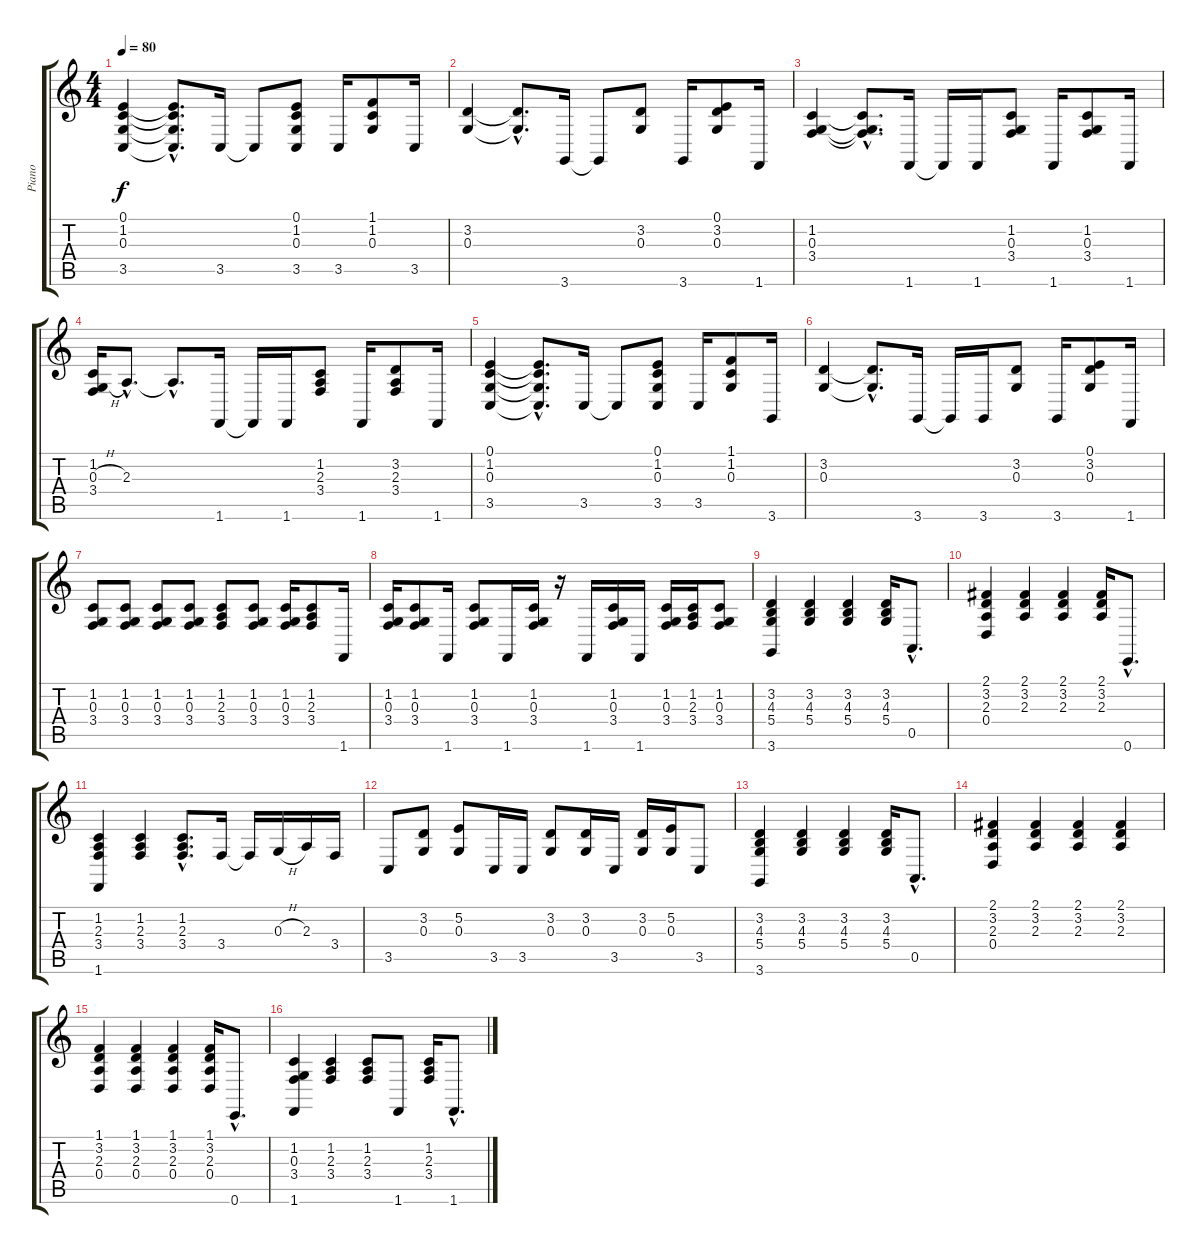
\track ("Piano" "Piano") {instrument brightacousticpiano}
\staff {score tabs}
\tuning (E4 B3 G3 D3 A2 E2) {hide}
\ts (4 4)
\tempo 80
\clef g2
\ks c
(0.1 1.2 0.3 3.5).4{dy f} (0.1{hac t} 1.2{hac t} 0.3{hac t} 3.5{hac t}).8{d} 3.5.16 3.5{t}.8 (0.1 1.2 0.3 3.5).8 3.5.16 (1.1 1.2 0.3).8 3.5.16 |
(3.2 0.3).4 (3.2{hac t} 0.3{hac t}).8{d} 3.6.16 3.6{t}.8 (3.2 0.3).8 3.6.16 (0.1 3.2 0.3).8 1.6.16 |
(1.2 0.3 3.4).4 (1.2{hac t} 0.3{hac t} 3.4{hac t}).8{d} 1.6.16 1.6{t}.16 1.6.16 (1.2 0.3 3.4).8 1.6.16 (1.2 0.3 3.4).8 1.6.16 |
(1.2 0.3{h} 3.4).16 2.3{hac}.8{d} 2.3{hac t}.8{d} 1.6.16 1.6{t}.16 1.6.16 (1.2 2.3 3.4).8 1.6.16 (3.2 2.3 3.4).8 1.6.16 |
(0.1 1.2 0.3 3.5).4 (0.1{hac t} 1.2{hac t} 0.3{hac t} 3.5{hac t}).8{d} 3.5.16 3.5{t}.8 (0.1 1.2 0.3 3.5).8 3.5.16 (1.1 1.2 0.3).8 3.6.16 |
(3.2 0.3).4 (3.2{hac t} 0.3{hac t}).8{d} 3.6.16 3.6{t}.16 3.6.16 (3.2 0.3).8 3.6.16 (0.1 3.2 0.3).8 1.6.16 |
(1.2 0.3 3.4).8 (1.2 0.3 3.4).8 (1.2 0.3 3.4).8 (1.2 0.3 3.4).8 (1.2 2.3 3.4).8 (1.2 0.3 3.4).8 (1.2 0.3 3.4).16 (1.2 2.3 3.4).8 1.6.16 |
(1.2 0.3 3.4).16 (1.2 0.3 3.4).8 1.6.16 (1.2 0.3 3.4).8 1.6.16 (1.2 0.3 3.4).16 r.16 1.6.16 (1.2 0.3 3.4).16 1.6.16 (1.2 0.3 3.4).16 (1.2 2.3 3.4).16 (1.2 0.3 3.4).8 |
(3.2 4.3 5.4 3.6).4 (3.2 4.3 5.4).4 (3.2 4.3 5.4).4 (3.2 4.3 5.4).16 0.5{hac}.8{d} |
(2.1 3.2 2.3 0.4).4 (2.1 3.2 2.3).4 (2.1 3.2 2.3).4 (2.1 3.2 2.3).16 0.6{hac}.8{d} |
(1.2 2.3 3.4 1.6).4 (1.2 2.3 3.4).4 (1.2{hac} 2.3{hac} 3.4{hac}).8{d} 3.4.16 3.4{t}.16 0.3{h}.16 2.3.16 3.4.16 |
3.5.8 (3.2 0.3).8 (5.2 0.3).8 3.5.16 3.5.16 (3.2 0.3).8 (3.2 0.3).16 3.5.16 (3.2 0.3).16 (5.2 0.3).16 3.5.8 |
(3.2 4.3 5.4 3.6).4 (3.2 4.3 5.4).4 (3.2 4.3 5.4).4 (3.2 4.3 5.4).16 0.5{hac}.8{d} |
(2.1 3.2 2.3 0.4).4 (2.1 3.2 2.3).4 (2.1 3.2 2.3).4 (2.1 3.2 2.3).4 |
(1.1 3.2 2.3 0.4).4 (1.1 3.2 2.3 0.4).4 (1.1 3.2 2.3 0.4).4 (1.1 3.2 2.3 0.4).16 0.6{hac}.8{d} |
(1.2 0.3 3.4 1.6).4 (1.2 2.3 3.4).4 (1.2 2.3 3.4).8 1.6.8 (1.2 2.3 3.4).16 1.6{hac}.8{d}
